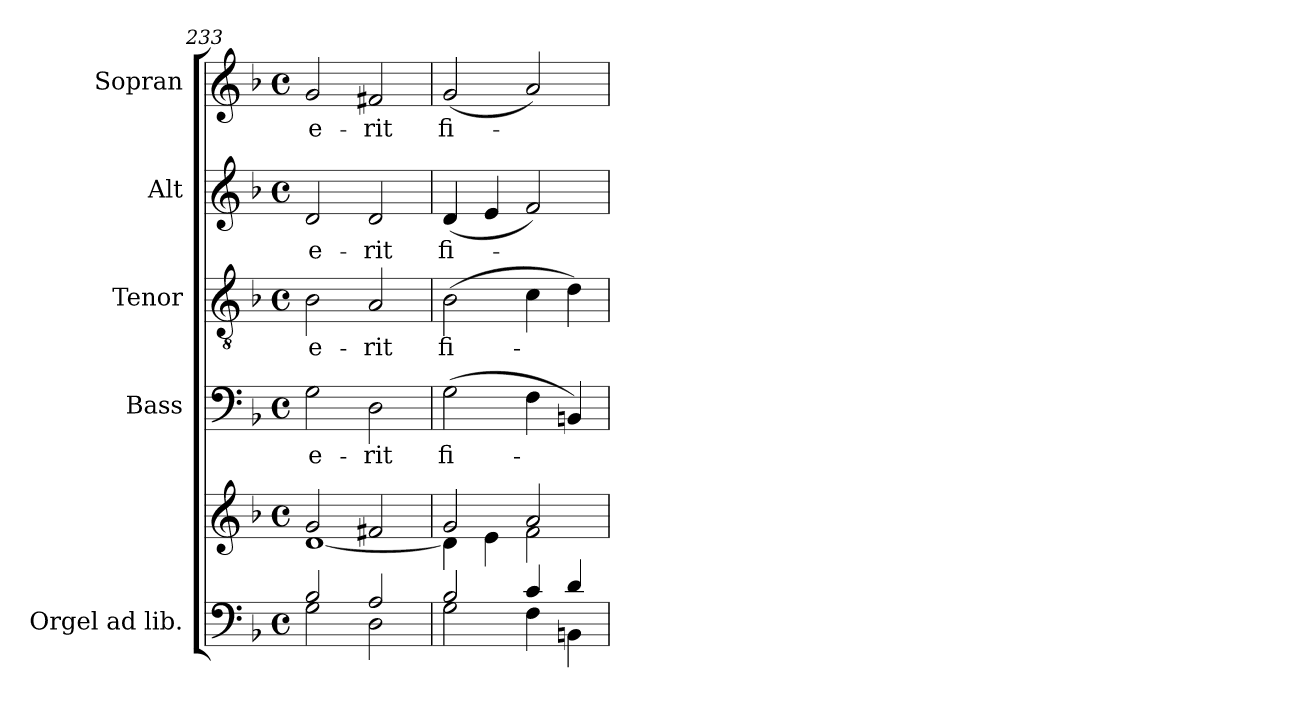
**kern	**kern	**kern	**text	**kern	**text	**kern	**text	**kern	**text
*part5	*part5	*part4	*part4	*part3	*part3	*part2	*part2	*part1	*part1
*staff6	*staff5	*staff4	*staff4	*staff3	*staff3	*staff2	*staff2	*staff1	*staff1
*I"Orgel ad lib.	*	*I"Bass	*	*I"Tenor	*	*I"Alt	*	*I"Sopran	*
*	*	*I'B.	*	*I'T.	*	*I'A.	*	*I'S.	*
*clefF4	*clefG2	*clefF4	*	*clefGv2	*	*clefG2	*	*clefG2	*
*k[b-]	*k[b-]	*k[b-]	*	*k[b-]	*	*k[b-]	*	*k[b-]	*
*F:	*F:	*F:	*	*F:	*	*F:	*	*F:	*
*M4/4	*M4/4	*M4/4	*	*M4/4	*	*M4/4	*	*M4/4	*
*met(c)	*met(c)	*met(c)	*	*met(c)	*	*met(c)	*	*met(c)	*
=233	=233	=233	=233	=233	=233	=233	=233	=233	=233
*^	*^	*	*	*	*	*	*	*	*
!	!	!	!	!	!LO:LY:b	!	!LO:LY:b	!	!LO:LY:b	!	!LO:LY:b
2B-/	2G\	2g/	[<1d	2G\	e-	2B-\	e-	2d/	e-	2g/	e-
!	!	!	!	!	!LO:LY:b	!	!LO:LY:b	!	!LO:LY:b	!	!LO:LY:b
2A/	2D\	2f#X/	.	2D\	-rit	2A/	-rit	2d/	-rit	2f#X/	-rit
=234	=234	=234	=234	=234	=234	=234	=234	=234	=234	=234	=234
!	!	!	!	!	!LO:LY:b	!	!LO:LY:b	!	!LO:LY:b	!	!LO:LY:b
2B-/	2G\	2g/	4d\]	(>2G\	fi-	(>2B-\	fi-	(<4d/	fi-	(<2g/	fi-
.	.	.	4e\	.	.	.	.	4e/	.	.	.
4c/	4F\	2a/	2f\	4F\	.	4c\	.	2f/)	.	2a/)	.
4d/	4BBn\	.	.	4BBn/)	.	4d\)	.	.	.	.	.
*v	*v	*	*	*	*	*	*	*	*	*	*
*	*v	*v	*	*	*	*	*	*	*	*
=	=	=	=	=	=	=	=	=	=
*-	*-	*-	*-	*-	*-	*-	*-	*-	*-
